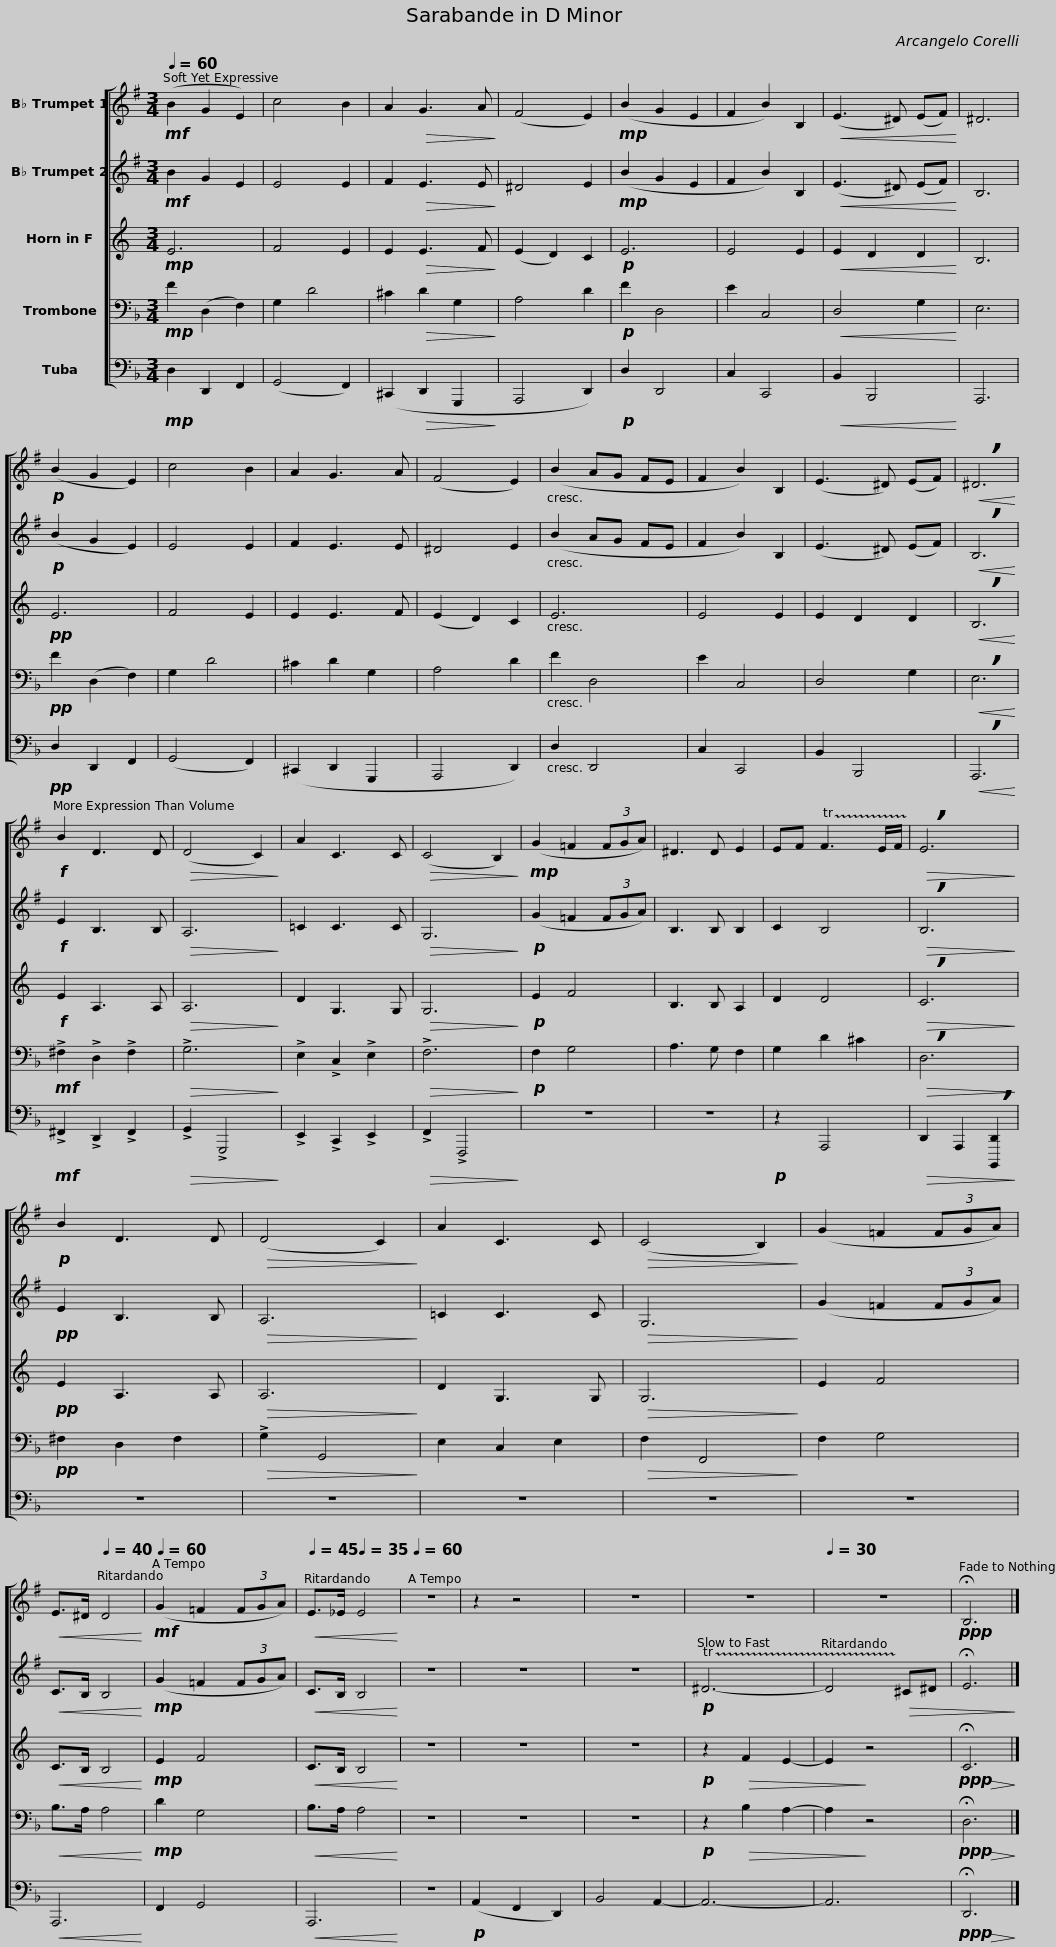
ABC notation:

X:1
%%score [ 1 2 3 4 5 ]
L:1/8
Q:1/4=60
M:3/4
I:linebreak $
K:F
V:1 treble transpose=-2
V:2 treble transpose=-2
V:3 treble transpose=-7
V:4 bass
V:5 bass
V:1
[K:G]!mf! (B2 G2 E2) | c4 B2 | A2!>(! G3 A!>)! | (F4 E2) |!mp! (B2 G2 E2 | %5
 F2 B2) B,2 |!<(! (E3 ^D) (EF)!<)! |$ ^D6 |!p! (B2 G2 E2) | c4 B2 | %10
 A2 G3 A | (F4 E2) | (B2 AG FE | F2 B2) B,2 | (E3 ^D) (EF) | %15
!<(! !breath!^D6!<)! |$!f! B2 D3 D |!>(! (D4 C2)!>)! | A2 C3 C |!>(! (C4 B,2)!>)! | %20
!mp! (G2 =F2 (3FGA) | ^D3 D E2 | EF !trill(!TF3 E/F/!trill)! |$!>(! !breath!E6!>)! |!p! B2 D3 D | %25
!>(! (D4 C2)!>)! | A2 C3 C |!>(! (C4 B,2)!>)! | (G2 =F2 (3FGA) |!<(! E>^D[Q:1/4=40] D4!<)! |$ %30
!mf![Q:1/4=60] (G2 =F2 (3FGA) |[Q:1/4=45]!<(! E>_E[Q:1/4=35] E4!<)! |[Q:1/4=60] z6 | z2 z4 | z6 | %35
 z6 |[Q:1/4=30] z6 |!ppp! !fermata!B,6 |] %38
V:2
[K:G]!mf! B2 G2 E2 | E4 E2 | F2!>(! E3 E!>)! | ^D4 E2 |!mp! (B2 G2 E2 | %5
 F2 B2) B,2 |!<(! (E3 ^D) (EF)!<)! |$ B,6 |!p! (B2 G2 E2) | E4 E2 | %10
 F2 E3 E | ^D4 E2 | (B2 AG FE | F2 B2) B,2 | (E3 ^D) (EF) | %15
!<(! !breath!B,6!<)! |$!f! E2 B,3 B, |!>(! A,6!>)! | =C2 C3 C |!>(! G,6!>)! | %20
!p! (G2 =F2 (3FGA) | B,3 B, B,2 | C2 B,4 |$!>(! !breath!B,6!>)! |!pp! E2 B,3 B, | %25
!>(! A,6!>)! | =C2 C3 C |!>(! G,6!>)! | (G2 =F2 (3FGA) |!<(! C>B, B,4!<)! |$ %30
!mp! (G2 =F2 (3FGA) |!<(! C>B, B,4!<)! | z6 | z6 | z6 | %35
!p! !trill(!T^D6- | D4!trill)!!>(! ^C^D | !fermata!E6!>)! |] %38
V:3
[K:C]!mp! E6 | F4 E2 | E2!>(! E3 F!>)! | (E2 D2) C2 |!p! E6 | %5
 E4 E2 |!<(! E2 D2 D2!<)! |$ B,6 |!pp! E6 | F4 E2 | %10
 E2 E3 F | (E2 D2) C2 | E6 | E4 E2 | E2 D2 D2 | %15
!<(! !breath!B,6!<)! |$!f! E2 A,3 A, |!>(! A,6!>)! | D2 G,3 G, |!>(! G,6!>)! | %20
!p! E2 F4 | B,3 B, A,2 | D2 D4 |$!>(! !breath!C6!>)! |!pp! E2 A,3 A, | %25
!>(! A,6!>)! | D2 G,3 G, |!>(! G,6!>)! | E2 F4 |!<(! C>B, B,4!<)! |$ %30
!mp! E2 F4 |!<(! C>B, B,4!<)! | z6 | z6 | z6 | %35
!p! z2!>(! F2 E2- | E2!>)! z4 |!ppp!!>(! !fermata!C6!>)! |] %38
V:4
!mp! F2 (D,2 F,2) | G,2 D4 | ^C2!>(! D2 G,2!>)! | A,4 D2 |!p! F2 D,4 | %5
 E2 C,4 |!<(! D,4 G,2!<)! |$ E,6 |!pp! F2 (D,2 F,2) | G,2 D4 | %10
 ^C2 D2 G,2 | A,4 D2 | F2 D,4 | E2 C,4 | D,4 G,2 | %15
!<(! !breath!E,6!<)! |$!mf! !>!^F,2 !>!D,2 !>!F,2 |!>(! !>!G,6!>)! | !>!E,2 !>!C,2 !>!E,2 |!>(! !>!F,6!>)! | %20
!p! F,2 G,4 | A,3 G, F,2 | G,2 D2 ^C2 |$!>(! !breath!D,6!>)! |!pp! ^F,2 D,2 F,2 | %25
!>(! !>!G,2 G,,4!>)! | E,2 C,2 E,2 |!>(! F,2 F,,4!>)! | F,2 G,4 |!<(! B,>A, A,4!<)! |$ %30
!mp! D2 G,4 |!<(! B,>A, A,4!<)! | z6 | z6 | z6 | %35
!p! z2!>(! B,2 A,2- | A,2!>)! z4 |!ppp!!>(! !fermata!D,6!>)! |] %38
V:5
!mp! D,2 D,,2 F,,2 | (G,,4 F,,2) | (^C,,2!>(! D,,2 G,,,2!>)! | A,,,4 D,,2) |!p! D,2 D,,4 | %5
 C,2 C,,4 |!<(! B,,2 B,,,4!<)! |$ A,,,6 |!pp! D,2 D,,2 F,,2 | (G,,4 F,,2) | %10
 (^C,,2 D,,2 G,,,2 | A,,,4 D,,2) | D,2 D,,4 | C,2 C,,4 | B,,2 B,,,4 | %15
!<(! !breath!A,,,6!<)! |$!mf! !>!^F,,2 !>!D,,2 !>!F,,2 |!>(! !>!G,,2 !>!G,,,4!>)! | !>!E,,2 !>!C,,2 !>!E,,2 |!>(! !>!F,,2 !>!F,,,4!>)! | %20
 z6 | z6 |!p! z2 A,,,4 |$!>(! D,,2 A,,,2 !breath![B,,,,D,,]2!>)! | z6 | %25
 z6 | z6 | z6 | z6 |!<(! A,,,6!<)! |$ %30
 F,,2 G,,4 |!<(! A,,,6!<)! | z6 |!p! (A,,2 F,,2 D,,2) | B,,4 A,,2- | %35
 A,,6- | A,,6 |!ppp!!>(! !fermata!D,,6!>)! |] %38
